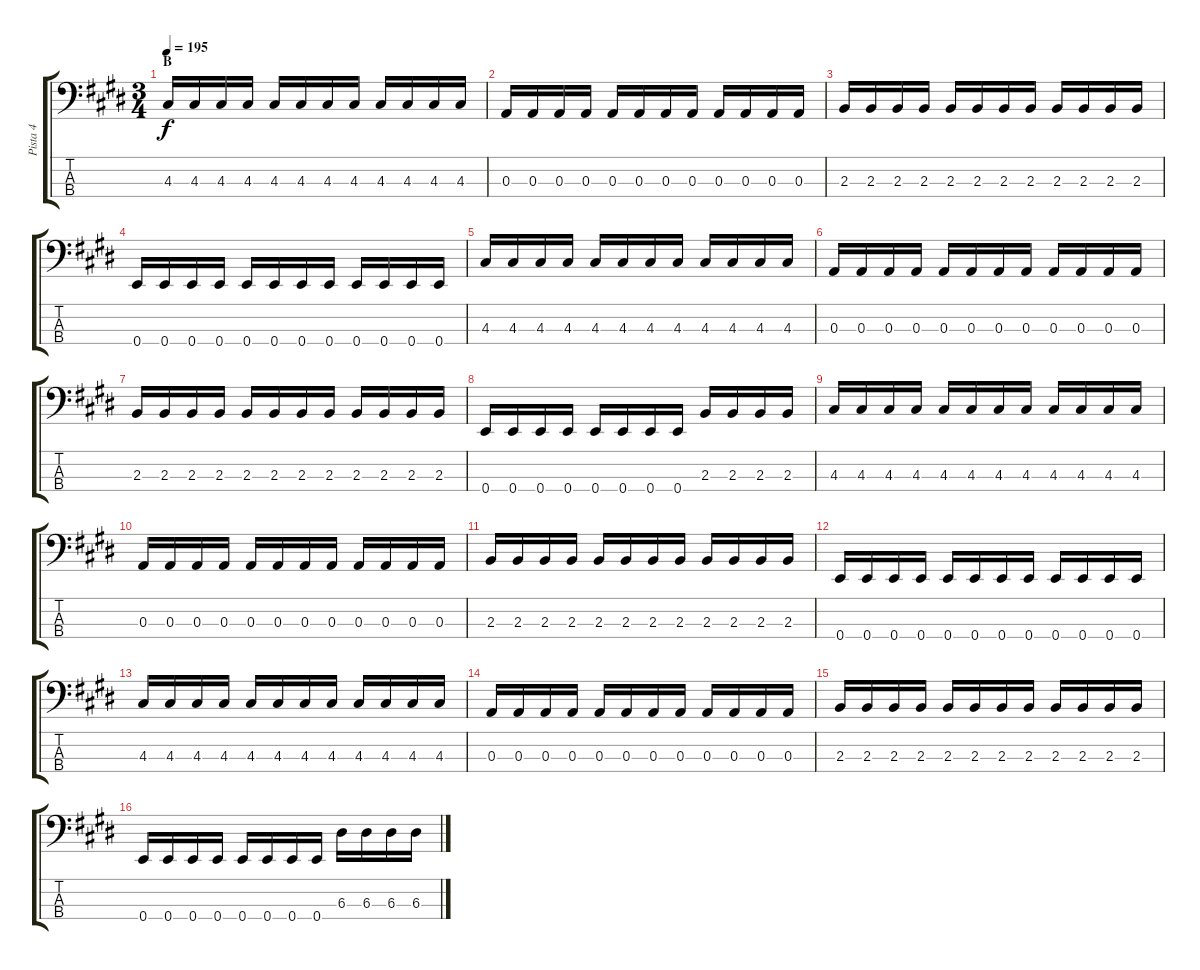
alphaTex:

\track ("Pista 4" "Pista 4") {instrument electricbasspick}
\staff {score tabs}
\tuning (G2 D2 A1 E1) {hide}
\ts (3 4)
\section ("" "B")
\tempo 195
\clef f4
\ks e
4.3.16{dy f} 4.3.16 4.3.16 4.3.16 4.3.16 4.3.16 4.3.16 4.3.16 4.3.16 4.3.16 4.3.16 4.3.16 |
0.3.16 0.3.16 0.3.16 0.3.16 0.3.16 0.3.16 0.3.16 0.3.16 0.3.16 0.3.16 0.3.16 0.3.16 |
2.3.16 2.3.16 2.3.16 2.3.16 2.3.16 2.3.16 2.3.16 2.3.16 2.3.16 2.3.16 2.3.16 2.3.16 |
0.4.16 0.4.16 0.4.16 0.4.16 0.4.16 0.4.16 0.4.16 0.4.16 0.4.16 0.4.16 0.4.16 0.4.16 |
4.3.16 4.3.16 4.3.16 4.3.16 4.3.16 4.3.16 4.3.16 4.3.16 4.3.16 4.3.16 4.3.16 4.3.16 |
0.3.16 0.3.16 0.3.16 0.3.16 0.3.16 0.3.16 0.3.16 0.3.16 0.3.16 0.3.16 0.3.16 0.3.16 |
2.3.16 2.3.16 2.3.16 2.3.16 2.3.16 2.3.16 2.3.16 2.3.16 2.3.16 2.3.16 2.3.16 2.3.16 |
0.4.16 0.4.16 0.4.16 0.4.16 0.4.16 0.4.16 0.4.16 0.4.16 2.3.16 2.3.16 2.3.16 2.3.16 |
4.3.16 4.3.16 4.3.16 4.3.16 4.3.16 4.3.16 4.3.16 4.3.16 4.3.16 4.3.16 4.3.16 4.3.16 |
0.3.16 0.3.16 0.3.16 0.3.16 0.3.16 0.3.16 0.3.16 0.3.16 0.3.16 0.3.16 0.3.16 0.3.16 |
2.3.16 2.3.16 2.3.16 2.3.16 2.3.16 2.3.16 2.3.16 2.3.16 2.3.16 2.3.16 2.3.16 2.3.16 |
0.4.16 0.4.16 0.4.16 0.4.16 0.4.16 0.4.16 0.4.16 0.4.16 0.4.16 0.4.16 0.4.16 0.4.16 |
4.3.16 4.3.16 4.3.16 4.3.16 4.3.16 4.3.16 4.3.16 4.3.16 4.3.16 4.3.16 4.3.16 4.3.16 |
0.3.16 0.3.16 0.3.16 0.3.16 0.3.16 0.3.16 0.3.16 0.3.16 0.3.16 0.3.16 0.3.16 0.3.16 |
2.3.16 2.3.16 2.3.16 2.3.16 2.3.16 2.3.16 2.3.16 2.3.16 2.3.16 2.3.16 2.3.16 2.3.16 |
0.4.16 0.4.16 0.4.16 0.4.16 0.4.16 0.4.16 0.4.16 0.4.16 6.3.16 6.3.16 6.3.16 6.3.16
